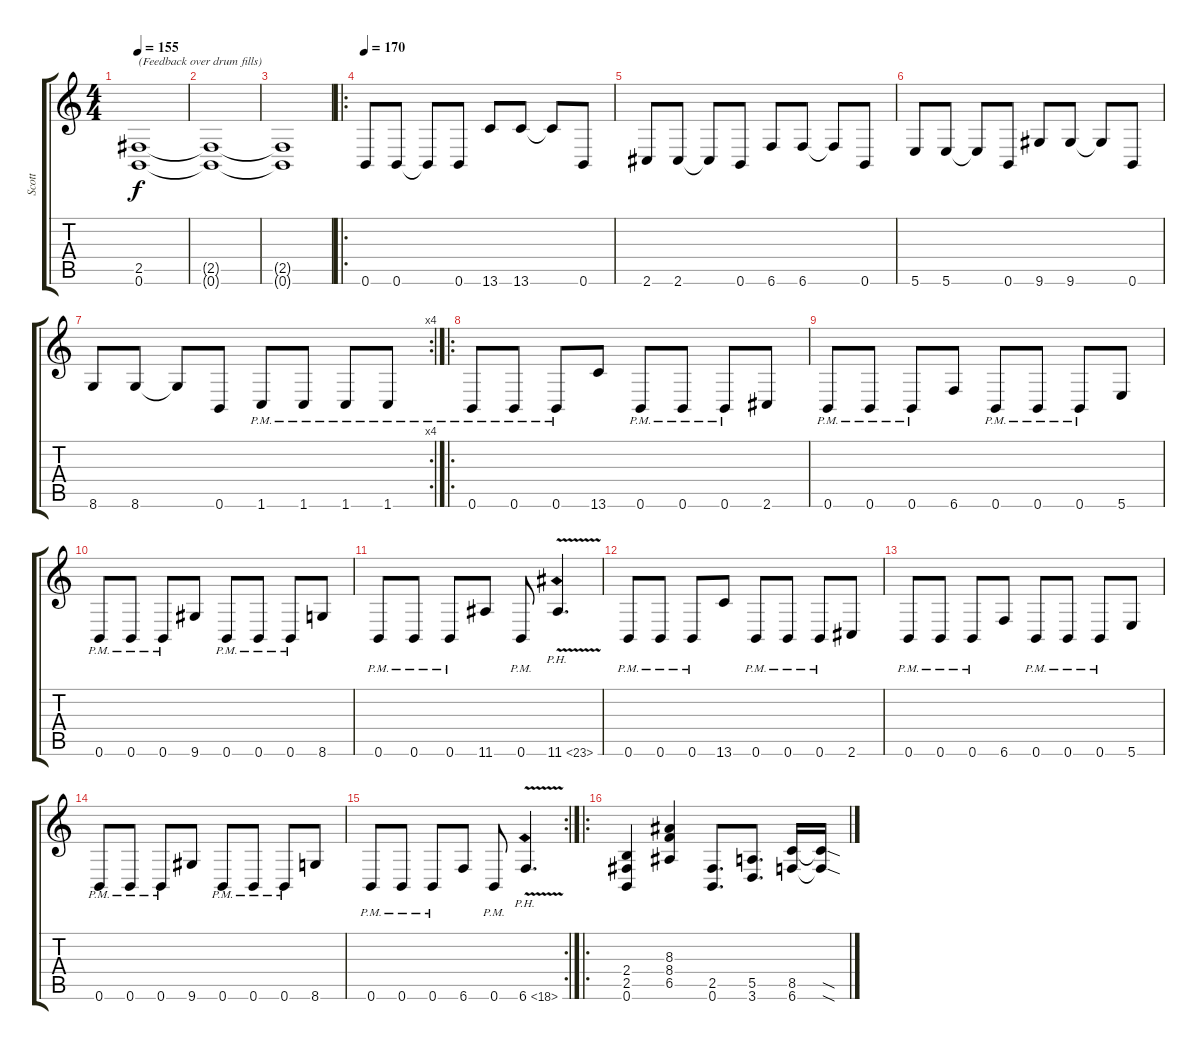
\track ("Scott" "Scott") {instrument distortionguitar}
\staff {score tabs}
\tuning (B3 Gb3 D3 A2 E2 B1) {hide}
\ts (4 4)
\tempo 155
\clef g2
\ks c
(2.5{t} 0.6{t}).1{txt "(Feedback over drum fills)" dy f} |
(2.5{t} 0.6{t}).1 |
(2.5{t} 0.6{t}).1 |
\ro
\tempo 170
0.6.8 0.6.8 0.6{t}.8 0.6.8 13.6.8 13.6.8 13.6{t}.8 0.6.8 |
2.6.8 2.6.8 2.6{t}.8 0.6.8 6.6.8 6.6.8 6.6{t}.8 0.6.8 |
5.6.8 5.6.8 5.6{t}.8 0.6.8 9.6.8 9.6.8 9.6{t}.8 0.6.8 |
\rc 4
8.6.8 8.6.8 8.6{t}.8 0.6.8 1.6{pm}.8 1.6{pm}.8 1.6{pm}.8 1.6{pm}.8 |
\ro
0.6{pm}.8 0.6{pm}.8 0.6{pm}.8 13.6.8 0.6{pm}.8 0.6{pm}.8 0.6{pm}.8 2.6.8 |
0.6{pm}.8 0.6{pm}.8 0.6{pm}.8 6.6.8 0.6{pm}.8 0.6{pm}.8 0.6{pm}.8 5.6.8 |
0.6{pm}.8 0.6{pm}.8 0.6{pm}.8 9.6.8 0.6{pm}.8 0.6{pm}.8 0.6{pm}.8 8.6.8 |
0.6{pm}.8 0.6{pm}.8 0.6{pm}.8 11.6.8 0.6{pm}.8 11.6{ph 12 v}.4{d} |
0.6{pm}.8 0.6{pm}.8 0.6{pm}.8 13.6.8 0.6{pm}.8 0.6{pm}.8 0.6{pm}.8 2.6.8 |
0.6{pm}.8 0.6{pm}.8 0.6{pm}.8 6.6.8 0.6{pm}.8 0.6{pm}.8 0.6{pm}.8 5.6.8 |
0.6{pm}.8 0.6{pm}.8 0.6{pm}.8 9.6.8 0.6{pm}.8 0.6{pm}.8 0.6{pm}.8 8.6.8 |
\rc 2
0.6{pm}.8 0.6{pm}.8 0.6{pm}.8 6.6.8 0.6{pm}.8 6.6{ph 12 v}.4{d} |
\ro
(2.4 2.5 0.6).4 (8.3 8.4 6.5).4 (2.5 0.6).8{d} (5.5 3.6).8{d} (8.5 6.6).16 (8.5{sod t} 6.6{sod t}).16
